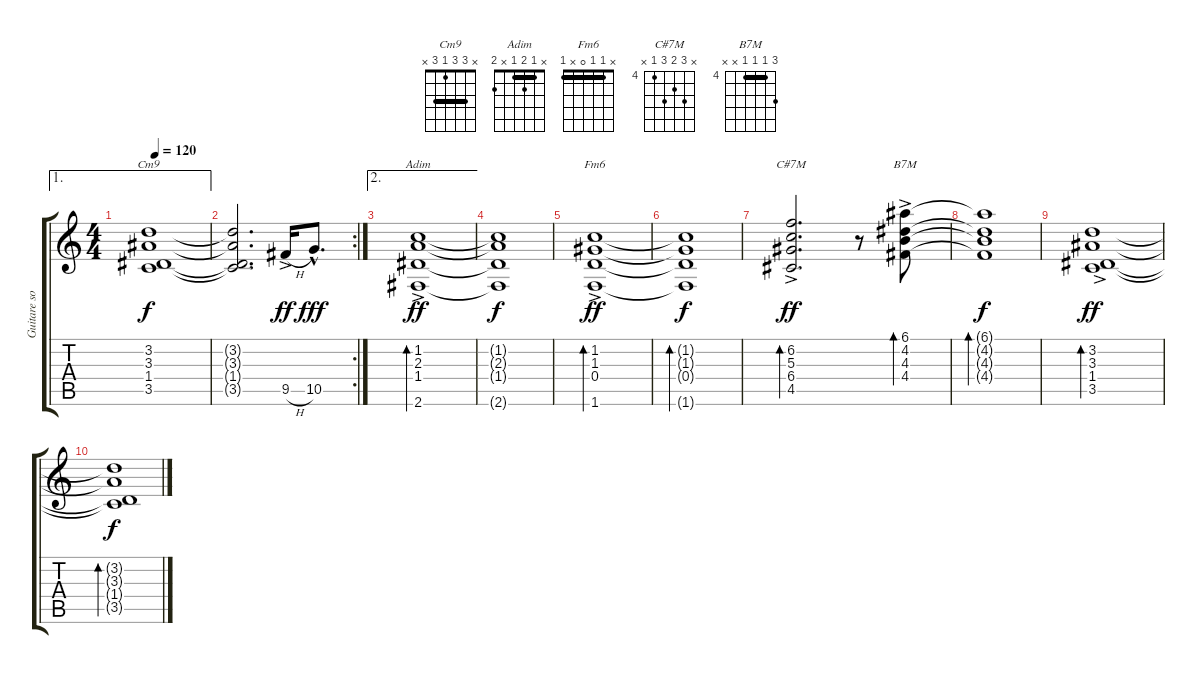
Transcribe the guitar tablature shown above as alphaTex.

\track ("Guitare solo" "Guitare so") {instrument electricguitarjazz}
\staff {score tabs}
\tuning (E4 B3 G3 D3 A2 E2) {hide}
\chord ("Cm9" x 3 3 1 3 x) {barre 3}
\chord ("Adim" x 1 2 1 x 2) {barre 1}
\chord ("Fm6" x 1 1 0 x 1) {barre 1}
\chord ("C#7M" x 6 5 6 4 x) {firstfret 4}
\chord ("B7M" 6 4 4 4 x x) {firstfret 4 barre 4}
\ae 1
\ts (4 4)
\tempo 120
\clef g2
\ks c
(3.2 3.3 1.4 3.5).1{ch "Cm9" dy f} |
\rc 2
(3.2{t} 3.3{t} 1.4{t} 3.5{t}).2{d} 9.5{h ac}.16{dy ff} 10.5{hac}.8{d dy fff} |
\ae 2
(1.2{ac} 2.3 1.4 2.6).1{bd 480 ch "Adim" dy ff} |
(1.2{t} 2.3{t} 1.4{t} 2.6{t}).1{dy f} |
(1.2{ac} 1.3 0.4 1.6).1{bd 480 ch "Fm6" dy ff} |
(1.2{t} 1.3{t} 0.4{t} 1.6{t}).1{bd 480 dy f} |
(6.2{ac} 5.3 6.4 4.5).2{d bd 480 ch "C#7M" dy ff} r.8 (6.1{ac} 4.2 4.3 4.4).8{bd 480 ch "B7M"} |
(6.1{t} 4.2{t} 4.3{t} 4.4{t}).1{bd 480 dy f} |
(3.2{ac} 3.3 1.4 3.5).1{bd 480 dy ff} |
(3.2{t} 3.3{t} 1.4{t} 3.5{t}).1{bd 480 dy f}
